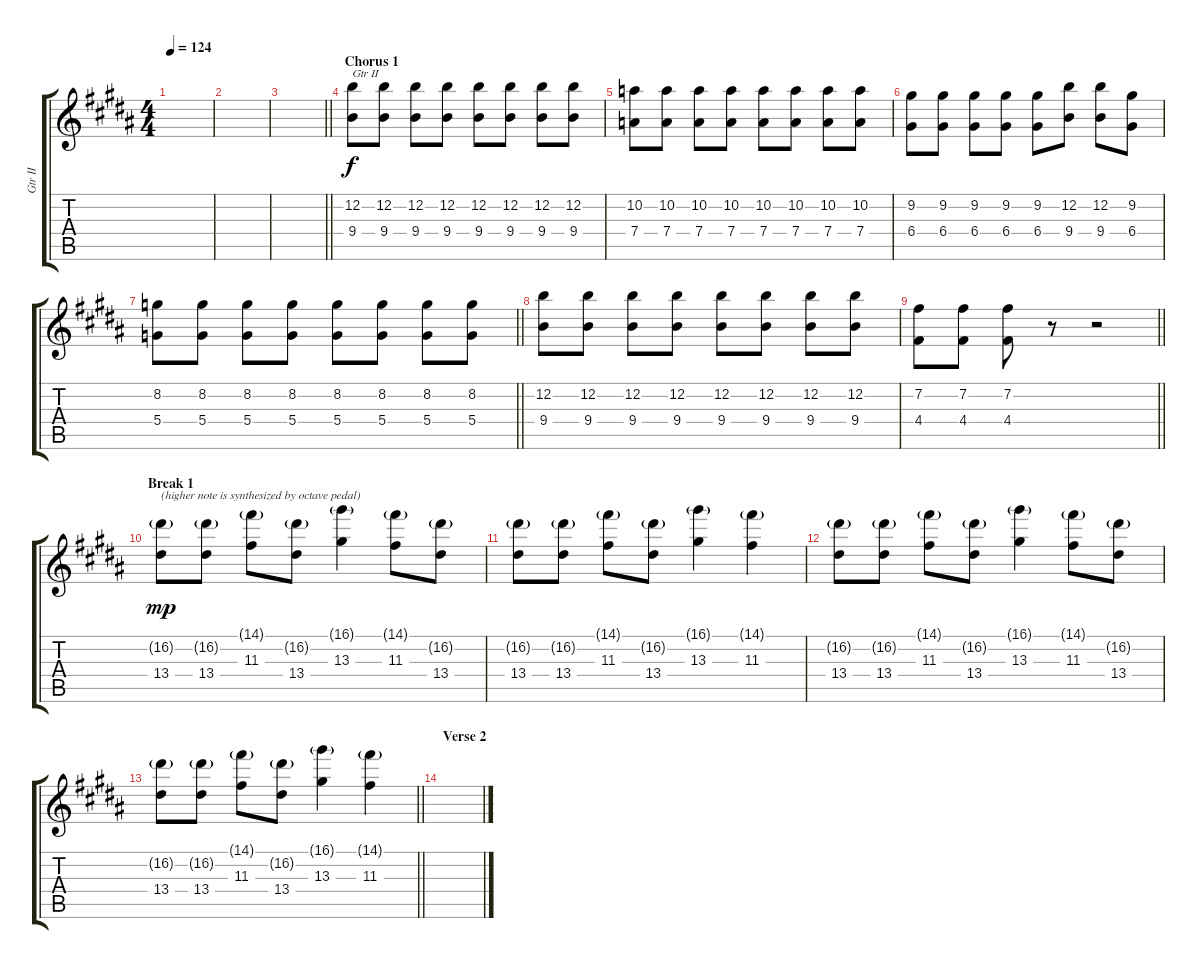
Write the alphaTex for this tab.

\track ("Gtr II" "Gtr II") {instrument overdrivenguitar}
\staff {score tabs}
\tuning (E4 B3 G3 D3 A2 E2) {hide}
\ts (4 4)
\tempo 124
\clef g2
\ks b
|
|
\barLineRight lightlight
|
\section ("" "Chorus 1")
(12.2 9.4).8{txt "Gtr II" volume 14} (12.2 9.4).8 (12.2 9.4).8 (12.2 9.4).8 (12.2 9.4).8 (12.2 9.4).8 (12.2 9.4).8 (12.2 9.4).8 |
(10.2 7.4).8 (10.2 7.4).8 (10.2 7.4).8 (10.2 7.4).8 (10.2 7.4).8 (10.2 7.4).8 (10.2 7.4).8 (10.2 7.4).8 |
(9.2 6.4).8 (9.2 6.4).8 (9.2 6.4).8 (9.2 6.4).8 (9.2 6.4).8 (12.2 9.4).8 (12.2 9.4).8 (9.2 6.4).8 |
\barLineRight lightlight
(8.2 5.4).8 (8.2 5.4).8 (8.2 5.4).8 (8.2 5.4).8 (8.2 5.4).8 (8.2 5.4).8 (8.2 5.4).8 (8.2 5.4).8 |
(12.2 9.4).8 (12.2 9.4).8 (12.2 9.4).8 (12.2 9.4).8 (12.2 9.4).8 (12.2 9.4).8 (12.2 9.4).8 (12.2 9.4).8 |
\barLineRight lightlight
(7.2 4.4).8 (7.2 4.4).8 (7.2 4.4).8 r.8 r.2 |
\section ("" "Break 1")
(16.2{g} 13.4).8{txt "(higher note is synthesized by octave pedal)" dy mp volume 15} (16.2{g} 13.4).8 (14.1{g} 11.3).8 (16.2{g} 13.4).8 (16.1{g} 13.3).4 (14.1{g} 11.3).8 (16.2{g} 13.4).8 |
(16.2{g} 13.4).8 (16.2{g} 13.4).8 (14.1{g} 11.3).8 (16.2{g} 13.4).8 (16.1{g} 13.3).4 (14.1{g} 11.3).4 |
(16.2{g} 13.4).8 (16.2{g} 13.4).8 (14.1{g} 11.3).8 (16.2{g} 13.4).8 (16.1{g} 13.3).4 (14.1{g} 11.3).8 (16.2{g} 13.4).8 |
\barLineRight lightlight
(16.2{g} 13.4).8 (16.2{g} 13.4).8 (14.1{g} 11.3).8 (16.2{g} 13.4).8 (16.1{g} 13.3).4 (14.1{g} 11.3).4 |
\section ("" "Verse 2")
